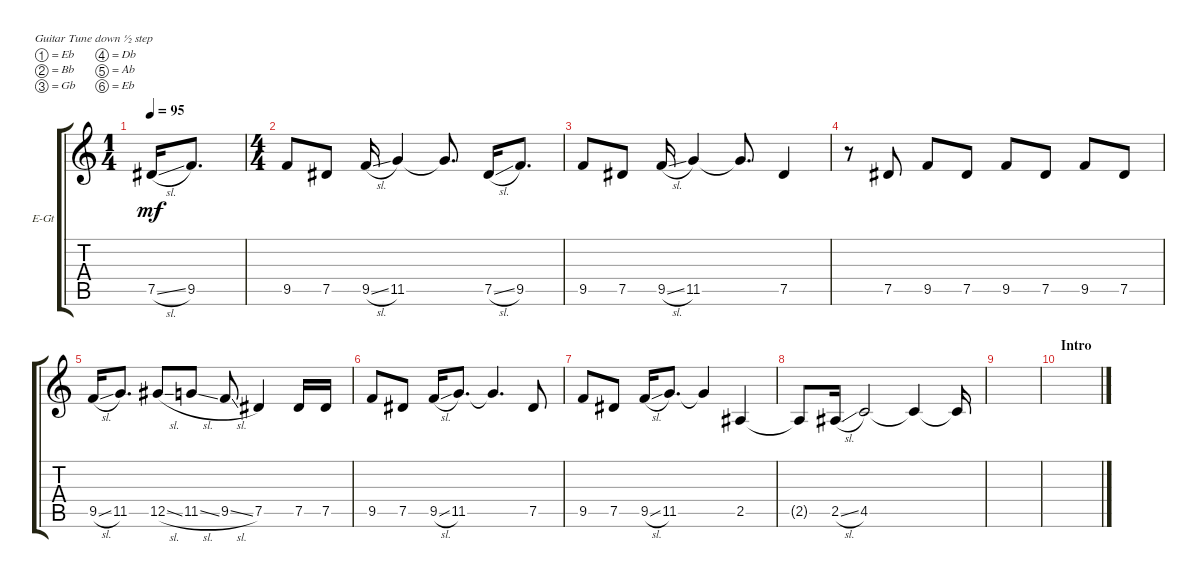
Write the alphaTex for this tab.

\defaultSystemsLayout 4
\bracketExtendMode groupsimilarinstruments
\firstSystemTrackNameOrientation horizontal
\otherSystemsTrackNameOrientation horizontal
\track ("Vocal [Taka]" "E-Gt") {instrument electricguitarclean}
\staff {score tabs}
\tuning (Eb4 Bb3 Gb3 Db3 Ab2 Eb2)
\ts (1 4)
\tempo 95
\clef g2
\scale
0.487395
\ks c
7.5{sl}.16{dy mf instrument electricguitarclean} 9.5.8{d} |
\ts (4 4)
\scale
0.256303 9.5.8 7.5.8 9.5{sl}.16 11.5.4 11.5{t}.8{d} 7.5{sl}.16 9.5.8{d} |
\scale
0.256303 9.5.8 7.5.8 9.5{sl}.16 11.5.4 11.5{t}.8{d} 7.5.4 |
\scale
0.333333 r.8 7.5.8 9.5.8 7.5.8 9.5.8 7.5.8 9.5.8 7.5.8 |
\scale
0.333333 9.5{sl}.16 11.5.8{d} 12.5{sl}.8 11.5{sl}.8 9.5{sl}.8 7.5.4 7.5.16 7.5.16 |
\scale
0.333333 9.5.8 7.5.8 9.5{sl}.16 11.5.8{d} 11.5{t}.4{d} 7.5.8 |
\scale
0.333333 9.5.8 7.5.8 9.5{sl}.16 11.5.8{d} 11.5{t}.4 2.5.4 |
\scale
0.333333 2.5{t}.8 2.5{sl}.16 4.5.2 4.5{t}.4 4.5{t}.16 |
\scale
0.333333 |
\section ("" "Intro")
\scale
0.333333 |
\scale
0.333333 |
\scale
0.333333 |
\scale
0.333333 |
\scale
0.333333 |
\scale
0.333333
